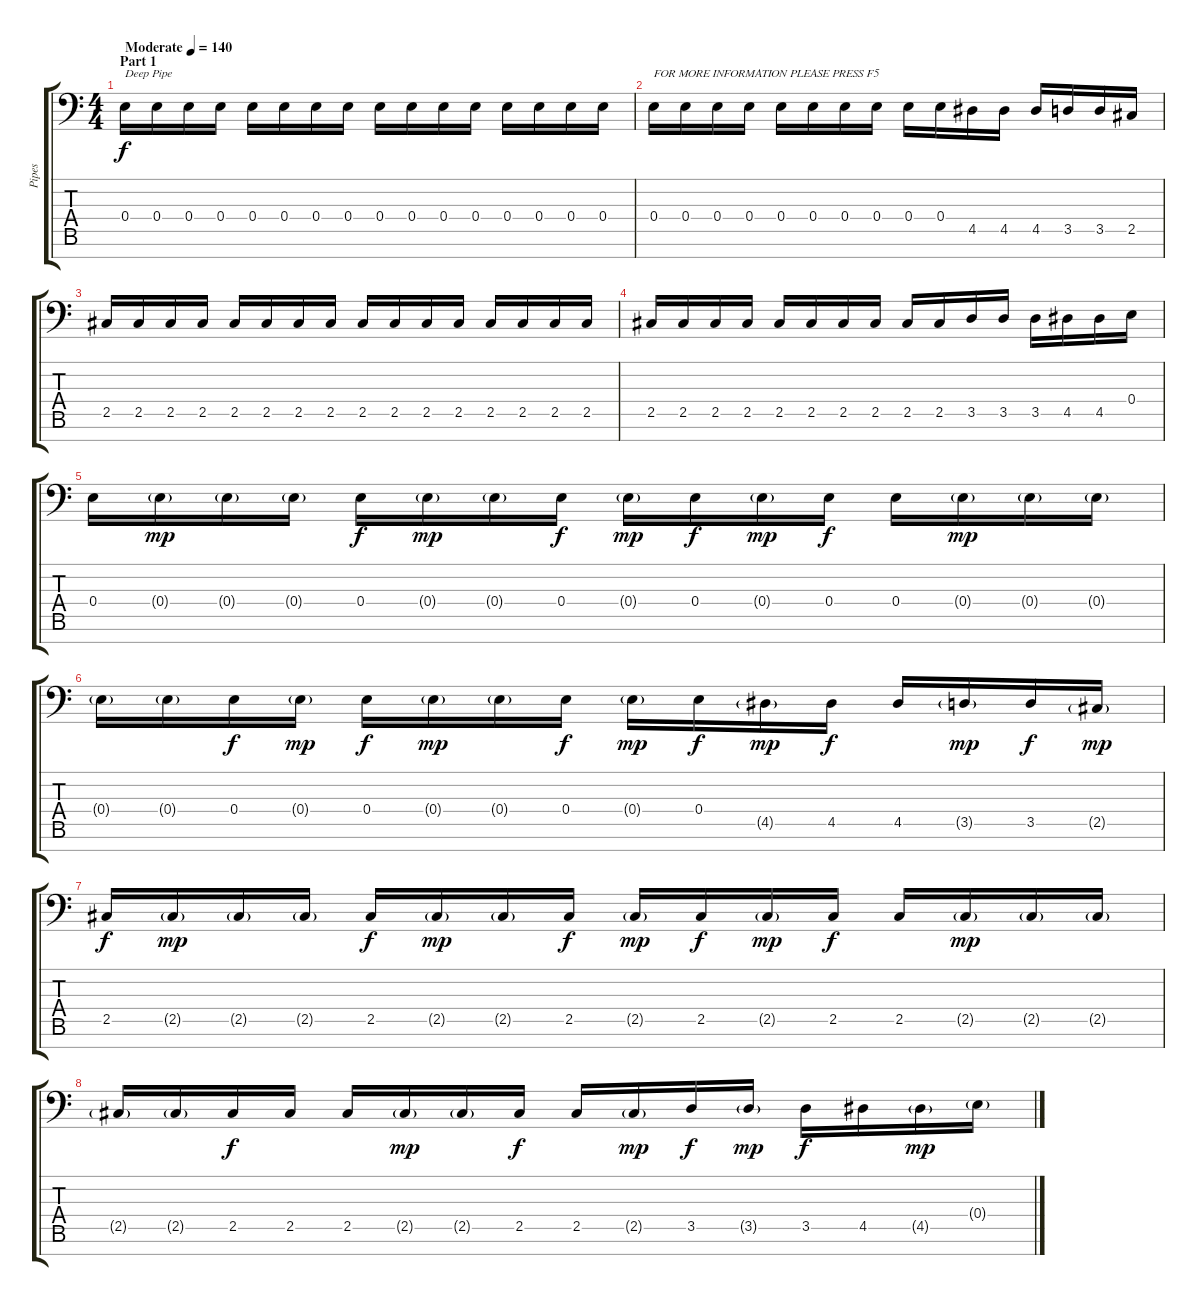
\track ("Pipes" "Pipes") {instrument electricguitarmuted}
\staff {score tabs}
\tuning (Gb3 D3 A2 E2 B1 Gb1 Db1) {hide}
\ts (4 4)
\section ("" "Part 1")
\tempo (140 "Moderate")
\clef f4
\ks c
0.4.16{txt "Deep Pipe" dy f instrument electricguitarmuted} 0.4.16 0.4.16 0.4.16 0.4.16 0.4.16 0.4.16 0.4.16 0.4.16 0.4.16 0.4.16 0.4.16 0.4.16 0.4.16 0.4.16 0.4.16 |
0.4.16{txt "FOR MORE INFORMATION PLEASE PRESS F5"} 0.4.16 0.4.16 0.4.16 0.4.16 0.4.16 0.4.16 0.4.16 0.4.16 0.4.16 4.5.16 4.5.16 4.5.16 3.5.16 3.5.16 2.5.16 |
2.5.16 2.5.16 2.5.16 2.5.16 2.5.16 2.5.16 2.5.16 2.5.16 2.5.16 2.5.16 2.5.16 2.5.16 2.5.16 2.5.16 2.5.16 2.5.16 |
2.5.16 2.5.16 2.5.16 2.5.16 2.5.16 2.5.16 2.5.16 2.5.16 2.5.16 2.5.16 3.5.16 3.5.16 3.5.16 4.5.16 4.5.16 0.4.16 |
0.4.16 0.4{g}.16{dy mp} 0.4{g}.16 0.4{g}.16 0.4.16{dy f} 0.4{g}.16{dy mp} 0.4{g}.16 0.4.16{dy f} 0.4{g}.16{dy mp} 0.4.16{dy f} 0.4{g}.16{dy mp} 0.4.16{dy f} 0.4.16 0.4{g}.16{dy mp} 0.4{g}.16 0.4{g}.16 |
0.4{g}.16 0.4{g}.16 0.4.16{dy f} 0.4{g}.16{dy mp} 0.4.16{dy f} 0.4{g}.16{dy mp} 0.4{g}.16 0.4.16{dy f} 0.4{g}.16{dy mp} 0.4.16{dy f} 4.5{g}.16{dy mp} 4.5.16{dy f} 4.5.16 3.5{g}.16{dy mp} 3.5.16{dy f} 2.5{g}.16{dy mp} |
2.5.16{dy f} 2.5{g}.16{dy mp} 2.5{g}.16 2.5{g}.16 2.5.16{dy f} 2.5{g}.16{dy mp} 2.5{g}.16 2.5.16{dy f} 2.5{g}.16{dy mp} 2.5.16{dy f} 2.5{g}.16{dy mp} 2.5.16{dy f} 2.5.16 2.5{g}.16{dy mp} 2.5{g}.16 2.5{g}.16 |
2.5{g}.16 2.5{g}.16 2.5.16{dy f} 2.5.16 2.5.16 2.5{g}.16{dy mp} 2.5{g}.16 2.5.16{dy f} 2.5.16 2.5{g}.16{dy mp} 3.5.16{dy f} 3.5{g}.16{dy mp} 3.5.16{dy f} 4.5.16 4.5{g}.16{dy mp} 0.4{g}.16
